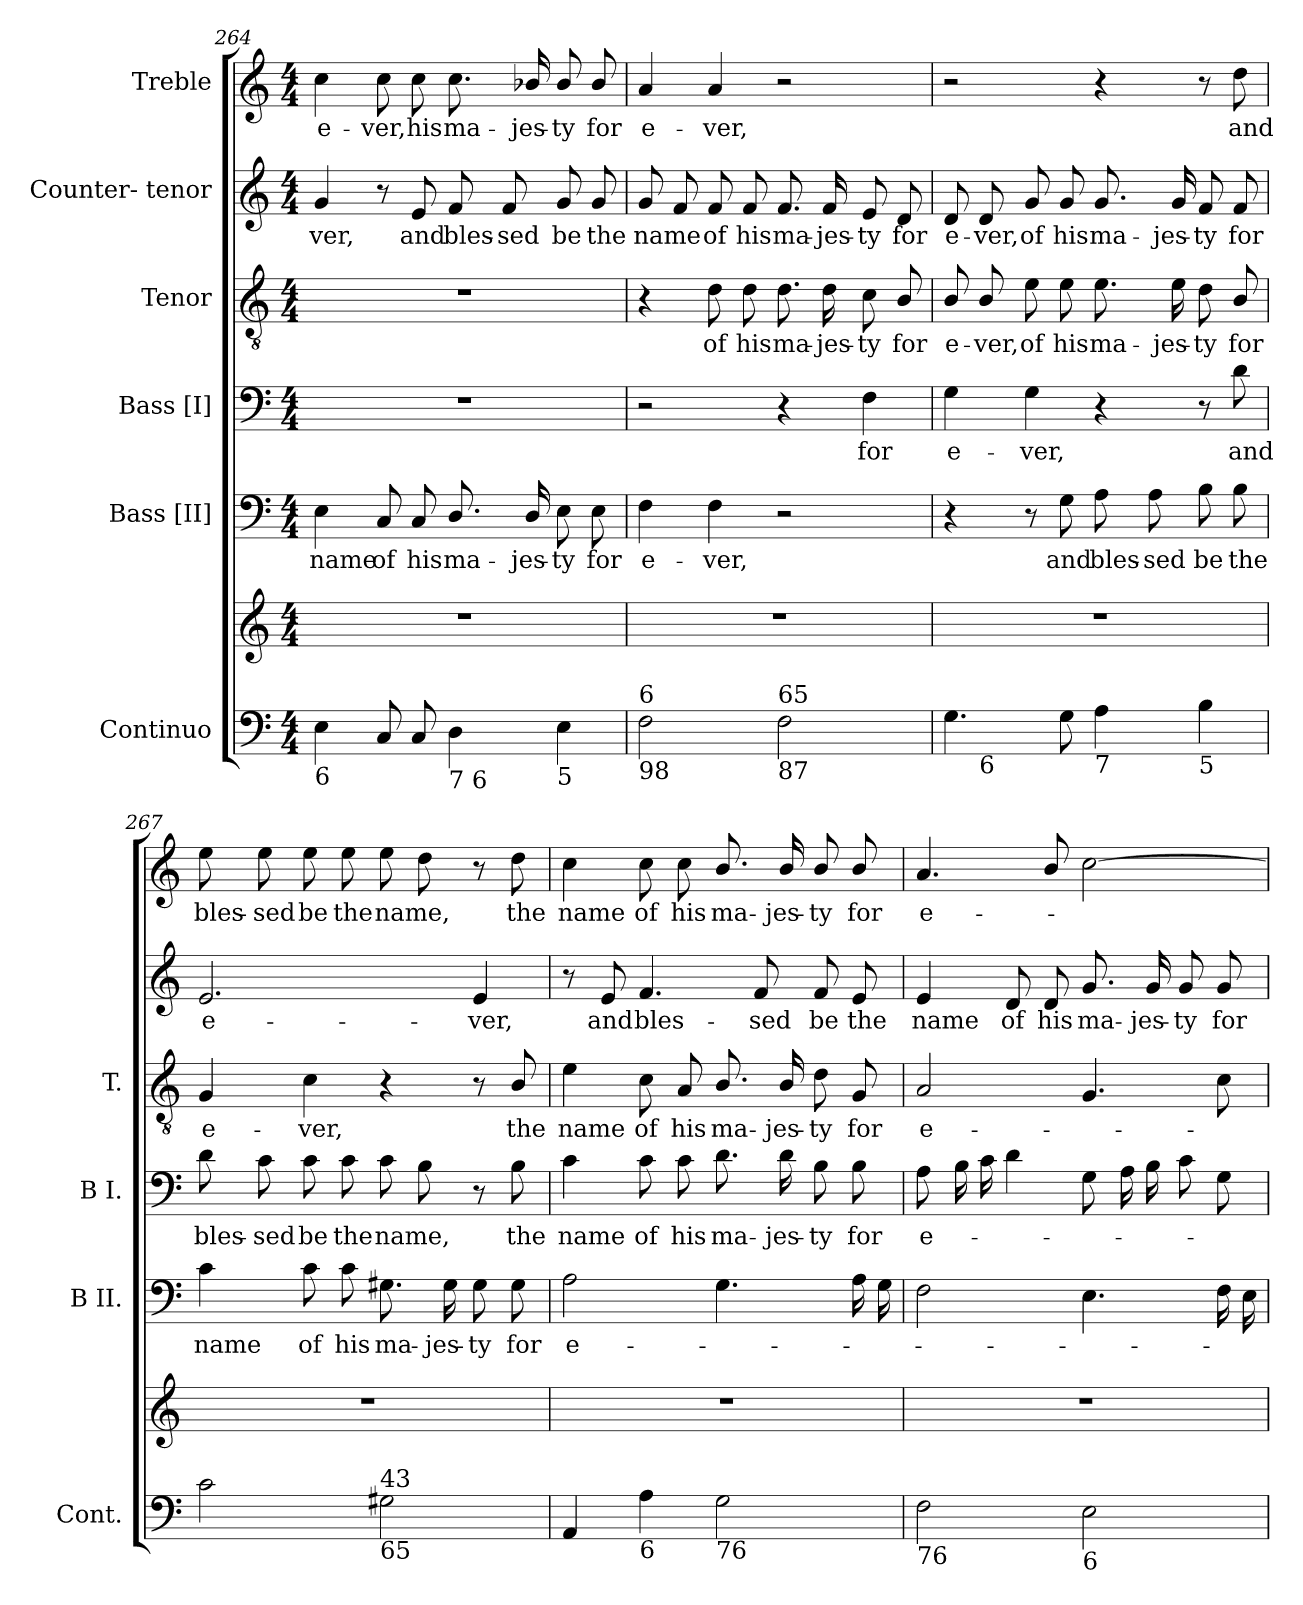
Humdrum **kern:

**kern	**kern	**kern	**text	**kern	**text	**kern	**text	**kern	**text	**kern	**text
*part6	*part6	*part5	*part5	*part4	*part4	*part3	*part3	*part2	*part2	*part1	*part1
*staff7	*staff6	*staff5	*staff5	*staff4	*staff4	*staff3	*staff3	*staff2	*staff2	*staff1	*staff1
*I"Continuo	*	*I"Bass [II]	*	*I"Bass [I]	*	*I"Tenor	*	*I"Counter- tenor	*	*I"Treble	*
*I'Cont.	*	*I'B II.	*	*I'B I.	*	*I'T.	*	*	*	*	*
*clefF4	*clefG2	*clefF4	*	*clefF4	*	*clefGv2	*	*clefG2	*	*clefG2	*
*	*	*	*	*	*	*ITrd7c12	*	*	*	*	*
*k[]	*k[]	*k[]	*	*k[]	*	*k[]	*	*k[]	*	*k[]	*
*C:	*C:	*C:	*	*C:	*	*C:	*	*C:	*	*C:	*
*M4/4	*M4/4	*M4/4	*	*M4/4	*	*M4/4	*	*M4/4	*	*M4/4	*
=264	=264	=264	=264	=264	=264	=264	=264	=264	=264	=264	=264
!	!	!	!LO:LY:b:color=#000000	!	!	!	!	!	!	!	!
!	!	!	!	!	!	!	!	!	!LO:LY:b:color=#000000	!	!
!LO:TX:b:t=6	!	!	!	!	!	!	!	!	!	!	!
!	!	!	!	!	!	!	!	!	!	!	!LO:LY:b:color=#000000
4Ei\	1r	4Ei\	name	1r	.	1r	.	4gi/	-ver,	4cci\	e-
!	!	!	!LO:LY:b:color=#000000	!	!	!	!	!	!	!	!
!	!	!	!	!	!	!	!	!	!	!	!LO:LY:b:color=#000000
8Ci/	.	8Ci/	of	.	.	.	.	8r	.	8cci\	-ver,
!	!	!	!LO:LY:b:color=#000000	!	!	!	!	!	!	!	!
!	!	!	!	!	!	!	!	!	!LO:LY:b:color=#000000	!	!
!	!	!	!	!	!	!	!	!	!	!	!LO:LY:b:color=#000000
8Ci/	.	8Ci/	his	.	.	.	.	8ei/	and	8cci\	his
!	!	!	!LO:LY:b:color=#000000	!	!	!	!	!	!	!	!
!	!	!	!	!	!	!	!	!	!LO:LY:b:color=#000000	!	!
!LO:TX:b:t=7   6	!	!	!	!	!	!	!	!	!	!	!
!	!	!	!	!	!	!	!	!	!	!	!LO:LY:b:color=#000000
4Di\	.	8.Di/	ma-	.	.	.	.	8fi/	bles-	8.cci\	ma-
!	!	!	!	!	!	!	!	!	!LO:LY:b:color=#000000	!	!
.	.	.	.	.	.	.	.	8fi/	-sed	.	.
!	!	!	!LO:LY:b:color=#000000	!	!	!	!	!	!	!	!
!	!	!	!	!	!	!	!	!	!	!	!LO:LY:b:color=#000000
.	.	16Di/	-jes-	.	.	.	.	.	.	16b-Xi/	-jes-
!	!	!	!LO:LY:b:color=#000000	!	!	!	!	!	!	!	!
!	!	!	!	!	!	!	!	!	!LO:LY:b:color=#000000	!	!
!LO:TX:b:t=5	!	!	!	!	!	!	!	!	!	!	!
!	!	!	!	!	!	!	!	!	!	!	!LO:LY:b:color=#000000
4Ei\	.	8Ei\	-ty	.	.	.	.	8gi/	be	8b-i/	-ty
!	!	!	!LO:LY:b:color=#000000	!	!	!	!	!	!	!	!
!	!	!	!	!	!	!	!	!	!LO:LY:b:color=#000000	!	!
!	!	!	!	!	!	!	!	!	!	!	!LO:LY:b:color=#000000
.	.	8Ei\	for	.	.	.	.	8gi/	the	8b-i/	for
=265	=265	=265	=265	=265	=265	=265	=265	=265	=265	=265	=265
!	!	!	!LO:LY:b:color=#000000	!	!	!	!	!	!	!	!
!	!	!	!	!	!	!	!	!	!LO:LY:b:color=#000000	!	!
!LO:TX:b:t=98	!	!	!	!	!	!	!	!	!	!	!
!LO:TX:t=6	!	!	!	!	!	!	!	!	!	!	!
!	!	!	!	!	!	!	!	!	!	!	!LO:LY:b:color=#000000
2Fi\	1r	4Fi\	e-	2r	.	4r	.	8gi/	name	4ai/	e-
.	.	.	.	.	.	.	.	8fi/	.	.	.
!	!	!	!LO:LY:b:color=#000000	!	!	!	!	!	!	!	!
!	!	!	!	!	!	!	!LO:LY:b:color=#000000	!	!	!	!
!	!	!	!	!	!	!	!	!	!LO:LY:b:color=#000000	!	!
!	!	!	!	!	!	!	!	!	!	!	!LO:LY:b:color=#000000
.	.	4Fi\	-ver,	.	.	8Di\	of	8fi/	of	4ai/	-ver,
!	!	!	!	!	!	!	!LO:LY:b:color=#000000	!	!	!	!
!	!	!	!	!	!	!	!	!	!LO:LY:b:color=#000000	!	!
.	.	.	.	.	.	8Di\	his	8fi/	his	.	.
!	!	!	!	!	!	!	!LO:LY:b:color=#000000	!	!	!	!
!LO:TX:b:t=87	!	!	!	!	!	!	!	!	!	!	!
!LO:TX:t=65	!	!	!	!	!	!	!	!	!	!	!
!	!	!	!	!	!	!	!	!	!LO:LY:b:color=#000000	!	!
2Fi\	.	2r	.	4r	.	8.Di\	ma-	8.fi/	ma-	2r	.
!	!	!	!	!	!	!	!LO:LY:b:color=#000000	!	!	!	!
!	!	!	!	!	!	!	!	!	!LO:LY:b:color=#000000	!	!
.	.	.	.	.	.	16Di\	-jes-	16fi/	-jes-	.	.
!	!	!	!	!	!LO:LY:b:color=#000000	!	!	!	!	!	!
!	!	!	!	!	!	!	!LO:LY:b:color=#000000	!	!	!	!
!	!	!	!	!	!	!	!	!	!LO:LY:b:color=#000000	!	!
.	.	.	.	4Fi\	for	8Ci\	-ty	8ei/	-ty	.	.
!	!	!	!	!	!	!	!LO:LY:b:color=#000000	!	!	!	!
!	!	!	!	!	!	!	!	!	!LO:LY:b:color=#000000	!	!
.	.	.	.	.	.	8BBi/	for	8di/	for	.	.
!!LO:LB:g=z
=266	=266	=266	=266	=266	=266	=266	=266	=266	=266	=266	=266
!	!	!	!	!	!LO:LY:b:color=#000000	!	!	!	!	!	!
!	!	!	!	!	!	!	!LO:LY:b:color=#000000	!	!	!	!
!	!	!	!	!	!	!	!	!	!LO:LY:b:color=#000000	!	!
*^	*	*	*	*	*	*	*	*	*	*	*
4.Gi\	8ryy	1r	4r	.	4Gi\	e-	8BBi/	e-	8di/	e-	2r	.
!	!	!	!	!	!	!	!	!LO:LY:b:color=#000000	!	!	!	!
!	!LO:TX:b:t=6	!	!	!	!	!	!	!	!	!	!	!
!	!	!	!	!	!	!	!	!	!	!LO:LY:b:color=#000000	!	!
.	2..ryy	.	.	.	.	.	8BBi/	-ver,	8di/	-ver,	.	.
!	!	!	!	!	!	!LO:LY:b:color=#000000	!	!	!	!	!	!
!	!	!	!	!	!	!	!	!LO:LY:b:color=#000000	!	!	!	!
!	!	!	!	!	!	!	!	!	!	!LO:LY:b:color=#000000	!	!
.	.	.	8r	.	4Gi\	-ver,	8Ei\	of	8gi/	of	.	.
!	!	!	!	!LO:LY:b:color=#000000	!	!	!	!	!	!	!	!
!	!	!	!	!	!	!	!	!LO:LY:b:color=#000000	!	!	!	!
!	!	!	!	!	!	!	!	!	!	!LO:LY:b:color=#000000	!	!
8Gi\	.	.	8Gi\	and	.	.	8Ei\	his	8gi/	his	.	.
!	!	!	!	!LO:LY:b:color=#000000	!	!	!	!	!	!	!	!
!	!	!	!	!	!	!	!	!LO:LY:b:color=#000000	!	!	!	!
!LO:TX:b:t=7	!	!	!	!	!	!	!	!	!	!	!	!
!	!	!	!	!	!	!	!	!	!	!LO:LY:b:color=#000000	!	!
4Ai\	.	.	8Ai\	bles-	4r	.	8.Ei\	ma-	8.gi/	ma-	4r	.
!	!	!	!	!LO:LY:b:color=#000000	!	!	!	!	!	!	!	!
.	.	.	8Ai\	-sed	.	.	.	.	.	.	.	.
!	!	!	!	!	!	!	!	!LO:LY:b:color=#000000	!	!	!	!
!	!	!	!	!	!	!	!	!	!	!LO:LY:b:color=#000000	!	!
.	.	.	.	.	.	.	16Ei\	-jes-	16gi/	-jes-	.	.
!	!	!	!	!LO:LY:b:color=#000000	!	!	!	!	!	!	!	!
!	!	!	!	!	!	!	!	!LO:LY:b:color=#000000	!	!	!	!
!LO:TX:b:t=5	!	!	!	!	!	!	!	!	!	!	!	!
!	!	!	!	!	!	!	!	!	!	!LO:LY:b:color=#000000	!	!
4Bi\	.	.	8Bi\	be	8r	.	8Di\	-ty	8fi/	-ty	8r	.
!	!	!	!	!LO:LY:b:color=#000000	!	!	!	!	!	!	!	!
!	!	!	!	!	!	!LO:LY:b:color=#000000	!	!	!	!	!	!
!	!	!	!	!	!	!	!	!LO:LY:b:color=#000000	!	!	!	!
!	!	!	!	!	!	!	!	!	!	!LO:LY:b:color=#000000	!	!
!	!	!	!	!	!	!	!	!	!	!	!	!LO:LY:b:color=#000000
.	.	.	8Bi\	the	8di\	and	8BBi/	for	8fi/	for	8ddi\	and
*v	*v	*	*	*	*	*	*	*	*	*	*	*
=267	=267	=267	=267	=267	=267	=267	=267	=267	=267	=267	=267
*^	*	*	*	*	*	*	*	*	*	*	*
!	!	!	!	!LO:LY:b:color=#000000	!	!	!	!	!	!	!	!
*v	*v	*	*	*	*	*	*	*	*	*	*	*
*^	*	*	*	*	*	*	*	*	*	*	*
!	!	!	!	!	!	!LO:LY:b:color=#000000	!	!	!	!	!	!
*v	*v	*	*	*	*	*	*	*	*	*	*	*
*^	*	*	*	*	*	*	*	*	*	*	*
!	!	!	!	!	!	!	!	!LO:LY:b:color=#000000	!	!	!	!
*v	*v	*	*	*	*	*	*	*	*	*	*	*
*^	*	*	*	*	*	*	*	*	*	*	*
!	!	!	!	!	!	!	!	!	!	!LO:LY:b:color=#000000	!	!
*v	*v	*	*	*	*	*	*	*	*	*	*	*
*^	*	*	*	*	*	*	*	*	*	*	*
!LO:TX:b:t=98	!	!	!	!	!	!	!	!	!	!	!	!
!	!	!	!	!	!	!	!	!	!	!	!	!LO:LY:b:color=#000000
*v	*v	*	*	*	*	*	*	*	*	*	*	*
2ci\	1r	4ci\	name	8di\	bles-	4GGi/	e-	2.ei/	e-	8eei\	bles-
!	!	!	!	!	!LO:LY:b:color=#000000	!	!	!	!	!	!
!	!	!	!	!	!	!	!	!	!	!	!LO:LY:b:color=#000000
.	.	.	.	8ci\	-sed	.	.	.	.	8eei\	-sed
!	!	!	!LO:LY:b:color=#000000	!	!	!	!	!	!	!	!
!	!	!	!	!	!LO:LY:b:color=#000000	!	!	!	!	!	!
!	!	!	!	!	!	!	!LO:LY:b:color=#000000	!	!	!	!
!	!	!	!	!	!	!	!	!	!	!	!LO:LY:b:color=#000000
.	.	8ci\	of	8ci\	be	4Ci\	-ver,	.	.	8eei\	be
!	!	!	!LO:LY:b:color=#000000	!	!	!	!	!	!	!	!
!	!	!	!	!	!LO:LY:b:color=#000000	!	!	!	!	!	!
!	!	!	!	!	!	!	!	!	!	!	!LO:LY:b:color=#000000
.	.	8ci\	his	8ci\	the	.	.	.	.	8eei\	the
!	!	!	!LO:LY:b:color=#000000	!	!	!	!	!	!	!	!
!	!	!	!	!	!LO:LY:b:color=#000000	!	!	!	!	!	!
!LO:TX:b:t=65	!	!	!	!	!	!	!	!	!	!	!
!LO:TX:t=43	!	!	!	!	!	!	!	!	!	!	!
!	!	!	!	!	!	!	!	!	!	!	!LO:LY:b:color=#000000
2G#Xi\	.	8.G#Xi\	ma-	8ci\	name,	4r	.	.	.	8eei\	name,
.	.	.	.	8Bi\	.	.	.	.	.	8ddi\	.
!	!	!	!LO:LY:b:color=#000000	!	!	!	!	!	!	!	!
.	.	16G#i\	-jes-	.	.	.	.	.	.	.	.
!	!	!	!LO:LY:b:color=#000000	!	!	!	!	!	!	!	!
!	!	!	!	!	!	!	!	!	!LO:LY:b:color=#000000	!	!
.	.	8G#i\	-ty	8r	.	8r	.	4ei/	-ver,	8r	.
!	!	!	!LO:LY:b:color=#000000	!	!	!	!	!	!	!	!
!	!	!	!	!	!LO:LY:b:color=#000000	!	!	!	!	!	!
!	!	!	!	!	!	!	!LO:LY:b:color=#000000	!	!	!	!
!	!	!	!	!	!	!	!	!	!	!	!LO:LY:b:color=#000000
.	.	8G#i\	for	8Bi\	the	8BBi/	the	.	.	8ddi\	the
=268	=268	=268	=268	=268	=268	=268	=268	=268	=268	=268	=268
!	!	!	!LO:LY:b:color=#000000	!	!	!	!	!	!	!	!
!	!	!	!	!	!LO:LY:b:color=#000000	!	!	!	!	!	!
!	!	!	!	!	!	!	!LO:LY:b:color=#000000	!	!	!	!
!	!	!	!	!	!	!	!	!	!	!	!LO:LY:b:color=#000000
4AAi/	1r	2Ai\	e-	4ci\	name	4Ei\	name	8r	.	4cci\	name
!	!	!	!	!	!	!	!	!	!LO:LY:b:color=#000000	!	!
.	.	.	.	.	.	.	.	8ei/	and	.	.
!	!	!	!	!	!LO:LY:b:color=#000000	!	!	!	!	!	!
!	!	!	!	!	!	!	!LO:LY:b:color=#000000	!	!	!	!
!	!	!	!	!	!	!	!	!	!LO:LY:b:color=#000000	!	!
!LO:TX:b:t=6	!	!	!	!	!	!	!	!	!	!	!
!	!	!	!	!	!	!	!	!	!	!	!LO:LY:b:color=#000000
4Ai\	.	.	.	8ci\	of	8Ci\	of	4.fi/	bles-	8cci\	of
!	!	!	!	!	!LO:LY:b:color=#000000	!	!	!	!	!	!
!	!	!	!	!	!	!	!LO:LY:b:color=#000000	!	!	!	!
!	!	!	!	!	!	!	!	!	!	!	!LO:LY:b:color=#000000
.	.	.	.	8ci\	his	8AAi/	his	.	.	8cci\	his
!	!	!	!	!	!LO:LY:b:color=#000000	!	!	!	!	!	!
!	!	!	!	!	!	!	!LO:LY:b:color=#000000	!	!	!	!
!LO:TX:b:t=76	!	!	!	!	!	!	!	!	!	!	!
!	!	!	!	!	!	!	!	!	!	!	!LO:LY:b:color=#000000
2Gi\	.	4.Gi\	.	8.di\	ma-	8.BBi/	ma-	.	.	8.bi/	ma-
!	!	!	!	!	!	!	!	!	!LO:LY:b:color=#000000	!	!
.	.	.	.	.	.	.	.	8fi/	-sed	.	.
!	!	!	!	!	!LO:LY:b:color=#000000	!	!	!	!	!	!
!	!	!	!	!	!	!	!LO:LY:b:color=#000000	!	!	!	!
!	!	!	!	!	!	!	!	!	!	!	!LO:LY:b:color=#000000
.	.	.	.	16di\	-jes-	16BBi/	-jes-	.	.	16bi/	-jes-
!	!	!	!	!	!LO:LY:b:color=#000000	!	!	!	!	!	!
!	!	!	!	!	!	!	!LO:LY:b:color=#000000	!	!	!	!
!	!	!	!	!	!	!	!	!	!LO:LY:b:color=#000000	!	!
!	!	!	!	!	!	!	!	!	!	!	!LO:LY:b:color=#000000
.	.	.	.	8Bi\	-ty	8Di\	-ty	8fi/	be	8bi/	-ty
!	!	!	!	!	!LO:LY:b:color=#000000	!	!	!	!	!	!
!	!	!	!	!	!	!	!LO:LY:b:color=#000000	!	!	!	!
!	!	!	!	!	!	!	!	!	!LO:LY:b:color=#000000	!	!
!	!	!	!	!	!	!	!	!	!	!	!LO:LY:b:color=#000000
.	.	16Ai\	.	8Bi\	for	8GGi/	for	8ei/	the	8bi/	for
.	.	16Gi\	.	.	.	.	.	.	.	.	.
!!LO:PB:g=z
=269	=269	=269	=269	=269	=269	=269	=269	=269	=269	=269	=269
!	!	!	!	!	!LO:LY:b:color=#000000	!	!	!	!	!	!
!	!	!	!	!	!	!	!LO:LY:b:color=#000000	!	!	!	!
!	!	!	!	!	!	!	!	!	!LO:LY:b:color=#000000	!	!
!LO:TX:b:t=76	!	!	!	!	!	!	!	!	!	!	!
!	!	!	!	!	!	!	!	!	!	!	!LO:LY:b:color=#000000
2Fi\	1r	2Fi\	.	8Ai\	e-	2AAi/	e-	4ei/	name	4.ai/	e-
.	.	.	.	16Bi\	.	.	.	.	.	.	.
.	.	.	.	16ci\	.	.	.	.	.	.	.
!	!	!	!	!	!	!	!	!	!LO:LY:b:color=#000000	!	!
.	.	.	.	4di\	.	.	.	8di/	of	.	.
!	!	!	!	!	!	!	!	!	!LO:LY:b:color=#000000	!	!
.	.	.	.	.	.	.	.	8di/	his	8bi/	.
!LO:TX:b:t=6	!	!	!	!	!	!	!	!	!	!	!
!	!	!	!	!	!	!	!	!	!LO:LY:b:color=#000000	!	!
2Ei\	.	4.Ei\	.	8Gi\	.	4.GGi/	.	8.gi/	ma-	[2cci\	.
.	.	.	.	16Ai\	.	.	.	.	.	.	.
!	!	!	!	!	!	!	!	!	!LO:LY:b:color=#000000	!	!
.	.	.	.	16Bi\	.	.	.	16gi/	-jes-	.	.
!	!	!	!	!	!	!	!	!	!LO:LY:b:color=#000000	!	!
.	.	.	.	8ci\	.	.	.	8gi/	-ty	.	.
!	!	!	!	!	!	!	!	!	!LO:LY:b:color=#000000	!	!
.	.	16Fi\	.	8Gi\	.	8Ci\	.	8gi/	for	.	.
.	.	16Ei\	.	.	.	.	.	.	.	.	.
=	=	=	=	=	=	=	=	=	=	=	=
*-	*-	*-	*-	*-	*-	*-	*-	*-	*-	*-	*-
